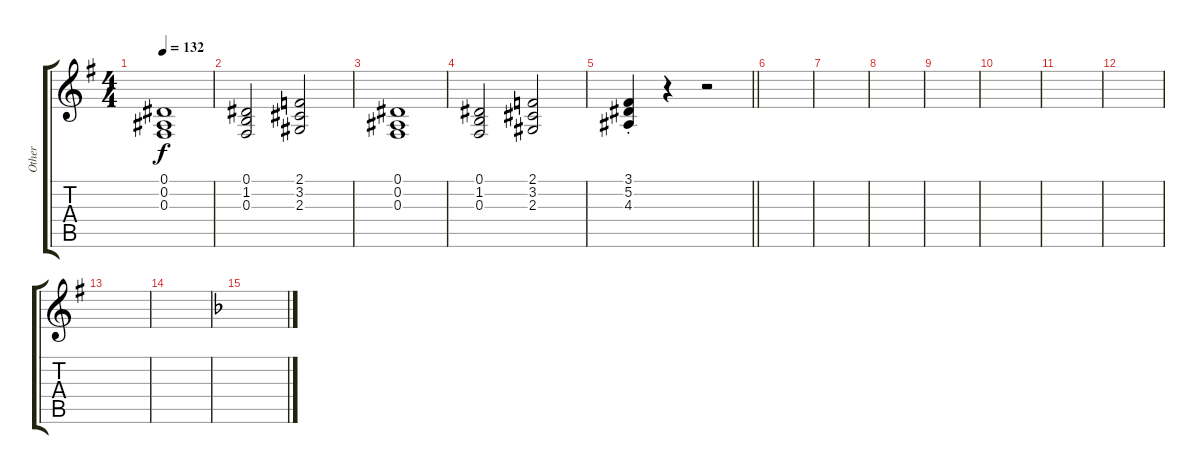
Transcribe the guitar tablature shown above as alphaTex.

\track ("Other" "Other") {instrument lead1square}
\staff {score tabs}
\tuning (Eb4 Bb3 Gb3 Db3 Ab2 Eb2) {hide}
\ts (4 4)
\tempo 132
\clef g2
\ks eminor
(0.1 0.2 0.3).1{dy f} |
(0.1 1.2 0.3).2 (2.1 3.2 2.3).2 |
(0.1 0.2 0.3).1 |
(0.1 1.2 0.3).2 (2.1 3.2 2.3).2 |
\barLineRight lightlight
(3.1{st} 5.2{st} 4.3{st}).4 r.4 r.2 |
|
|
|
|
|
|
|
|
|
\ks dminor
